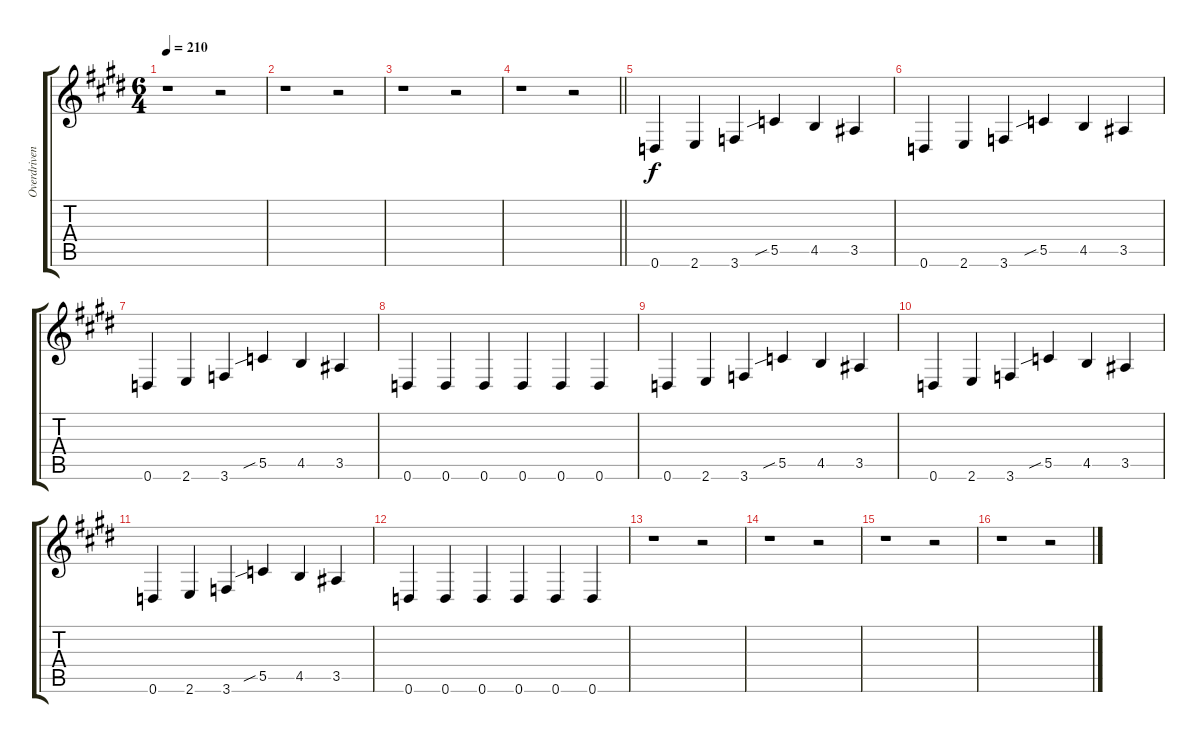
\track ("Overdriven" "Overdriven") {instrument overdrivenguitar}
\staff {score tabs}
\tuning (D4 A3 F3 C3 G2 D2) {hide}
\ts (6 4)
\tempo 210
\clef g2
\ks c#minor
r.1{dy f} r.2 |
r.1 r.2 |
r.1 r.2 |
\barLineRight lightlight
r.1 r.2 |
\section ("" " ")
0.6.4 2.6.4 3.6.4 5.5{sib}.4 4.5.4 3.5.4 |
0.6.4 2.6.4 3.6.4 5.5{sib}.4 4.5.4 3.5.4 |
0.6.4 2.6.4 3.6.4 5.5{sib}.4 4.5.4 3.5.4 |
0.6.4 0.6.4 0.6.4 0.6.4 0.6.4 0.6.4 |
0.6.4 2.6.4 3.6.4 5.5{sib}.4 4.5.4 3.5.4 |
0.6.4 2.6.4 3.6.4 5.5{sib}.4 4.5.4 3.5.4 |
0.6.4 2.6.4 3.6.4 5.5{sib}.4 4.5.4 3.5.4 |
0.6.4 0.6.4 0.6.4 0.6.4 0.6.4 0.6.4 |
\ks e
r.1 r.2 |
\ks c#minor
r.1 r.2 |
r.1 r.2 |
r.1 r.2
